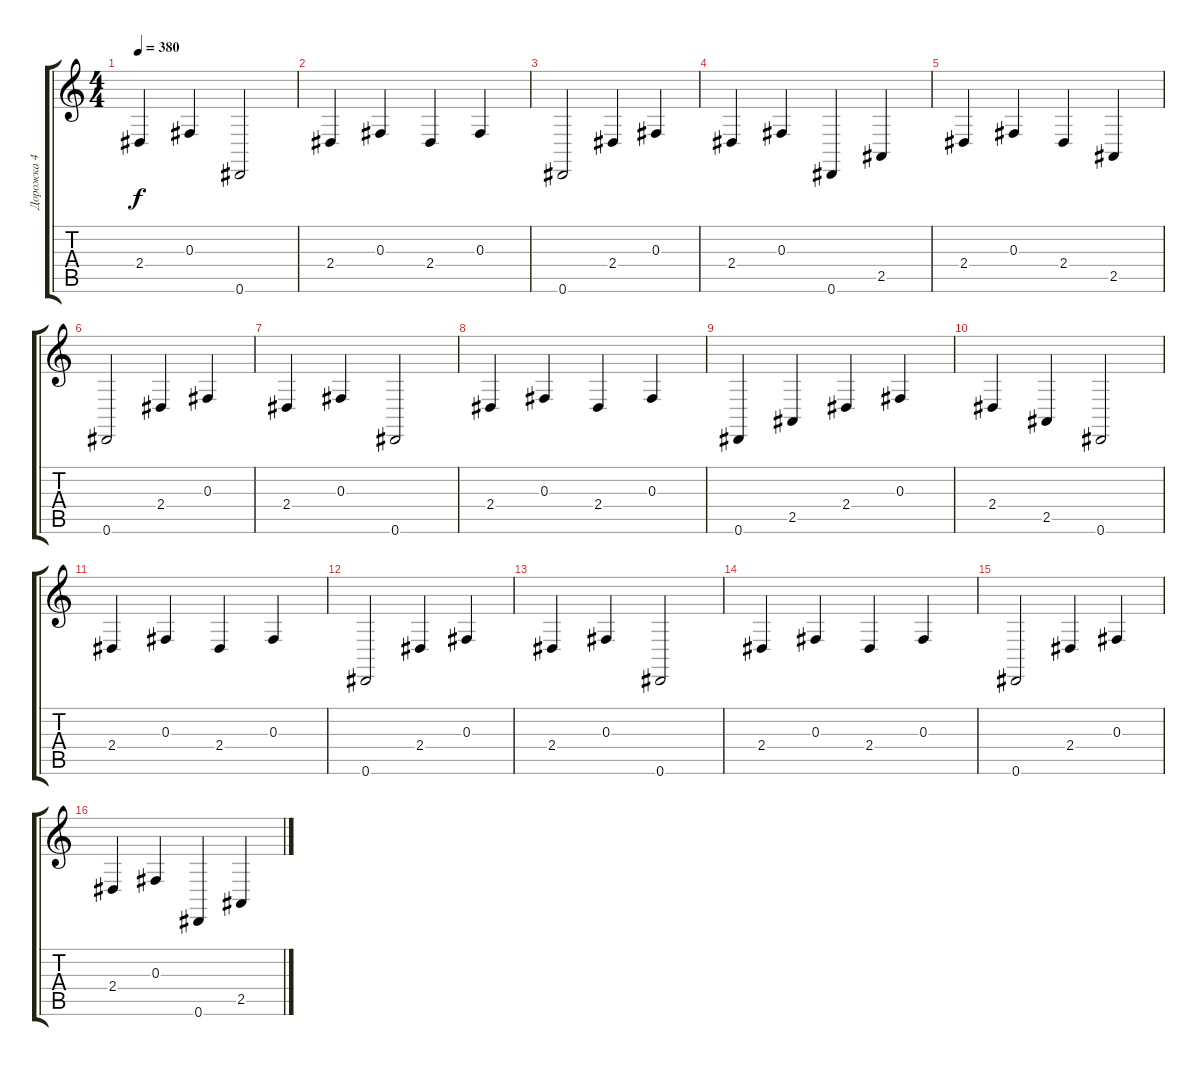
\track ("Дорожка 4" "Дорожка 4") {instrument brightacousticpiano}
\staff {score tabs}
\tuning (Eb4 Bb3 Gb3 Db3 Ab2 Eb2) {hide}
\ts (4 4)
\tempo 380
\clef g2
\ks c
2.4.4{dy f} 0.3.4 0.6.2 |
2.4.4 0.3.4 2.4.4 0.3.4 |
0.6.2 2.4.4 0.3.4 |
2.4.4 0.3.4 0.6.4 2.5.4 |
2.4.4 0.3.4 2.4.4 2.5.4 |
0.6.2 2.4.4 0.3.4 |
2.4.4 0.3.4 0.6.2 |
2.4.4 0.3.4 2.4.4 0.3.4 |
0.6.4 2.5.4 2.4.4 0.3.4 |
2.4.4 2.5.4 0.6.2 |
2.4.4 0.3.4 2.4.4 0.3.4 |
0.6.2 2.4.4 0.3.4 |
2.4.4 0.3.4 0.6.2 |
2.4.4 0.3.4 2.4.4 0.3.4 |
0.6.2 2.4.4 0.3.4 |
2.4.4 0.3.4 0.6.4 2.5.4
